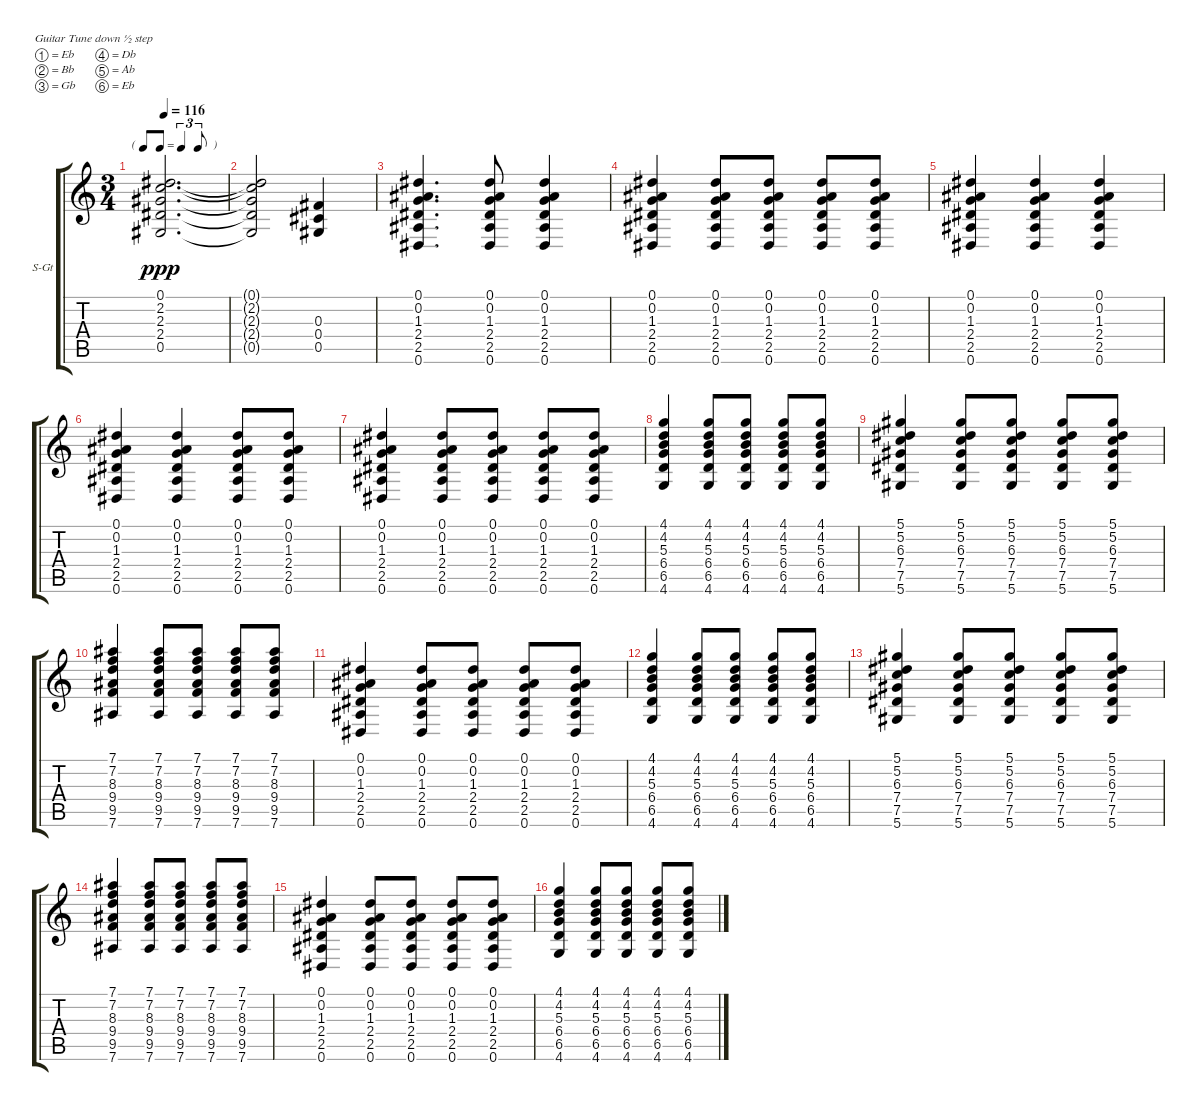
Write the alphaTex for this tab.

\bracketExtendMode groupsimilarinstruments
\firstSystemTrackNameOrientation horizontal
\otherSystemsTrackNameOrientation horizontal
\track ("Acoustic Guitar 2" "S-Gt") {instrument acousticgrandpiano}
\staff {score tabs}
\tuning (Eb4 Bb3 Gb3 Db3 Ab2 Eb2)
\displaytranspose 12
\ts (3 4)
\tf triplet8th
\tempo 116
\clef g2
\ks c
(0.1 2.2 2.3 2.4 0.5).2{d dy ppp} |
(0.1{t} 2.2{t} 2.3{t} 2.4{t} 0.5{t}).2 (0.3 0.4 0.5).4 |
(0.1 0.2 1.3 2.4 2.5 0.6).4{d} (0.1 0.2 1.3 2.4 2.5 0.6).8 (0.1 0.2 1.3 2.4 2.5 0.6).4 |
(0.1 0.2 1.3 2.4 2.5 0.6).4 (0.1 0.2 1.3 2.4 2.5 0.6).8 (0.1 0.2 1.3 2.4 2.5 0.6).8 (0.1 0.2 1.3 2.4 2.5 0.6).8 (0.1 0.2 1.3 2.4 2.5 0.6).8 |
(0.1 0.2 1.3 2.4 2.5 0.6).4 (0.1 0.2 1.3 2.4 2.5 0.6).4 (0.1 0.2 1.3 2.4 2.5 0.6).4 |
(0.1 0.2 1.3 2.4 2.5 0.6).4 (0.1 0.2 1.3 2.4 2.5 0.6).4 (0.1 0.2 1.3 2.4 2.5 0.6).8 (0.1 0.2 1.3 2.4 2.5 0.6).8 |
(0.1 0.2 1.3 2.4 2.5 0.6).4 (0.1 0.2 1.3 2.4 2.5 0.6).8 (0.1 0.2 1.3 2.4 2.5 0.6).8 (0.1 0.2 1.3 2.4 2.5 0.6).8 (0.1 0.2 1.3 2.4 2.5 0.6).8 |
(4.1 4.2 5.3 6.4 6.5 4.6).4 (4.1 4.2 5.3 6.4 6.5 4.6).8 (4.1 4.2 5.3 6.4 6.5 4.6).8 (4.1 4.2 5.3 6.4 6.5 4.6).8 (4.1 4.2 5.3 6.4 6.5 4.6).8 |
(5.1 5.2 6.3 7.4 7.5 5.6).4 (5.1 5.2 6.3 7.4 7.5 5.6).8 (5.1 5.2 6.3 7.4 7.5 5.6).8 (5.1 5.2 6.3 7.4 7.5 5.6).8 (5.1 5.2 6.3 7.4 7.5 5.6).8 |
(7.1 7.2 8.3 9.4 9.5 7.6).4 (7.1 7.2 8.3 9.4 9.5 7.6).8 (7.1 7.2 8.3 9.4 9.5 7.6).8 (7.1 7.2 8.3 9.4 9.5 7.6).8 (7.1 7.2 8.3 9.4 9.5 7.6).8 |
(0.1 0.2 1.3 2.4 2.5 0.6).4 (0.1 0.2 1.3 2.4 2.5 0.6).8 (0.1 0.2 1.3 2.4 2.5 0.6).8 (0.1 0.2 1.3 2.4 2.5 0.6).8 (0.1 0.2 1.3 2.4 2.5 0.6).8 |
(4.1 4.2 5.3 6.4 6.5 4.6).4 (4.1 4.2 5.3 6.4 6.5 4.6).8 (4.1 4.2 5.3 6.4 6.5 4.6).8 (4.1 4.2 5.3 6.4 6.5 4.6).8 (4.1 4.2 5.3 6.4 6.5 4.6).8 |
(5.1 5.2 6.3 7.4 7.5 5.6).4 (5.1 5.2 6.3 7.4 7.5 5.6).8 (5.1 5.2 6.3 7.4 7.5 5.6).8 (5.1 5.2 6.3 7.4 7.5 5.6).8 (5.1 5.2 6.3 7.4 7.5 5.6).8 |
(7.1 7.2 8.3 9.4 9.5 7.6).4 (7.1 7.2 8.3 9.4 9.5 7.6).8 (7.1 7.2 8.3 9.4 9.5 7.6).8 (7.1 7.2 8.3 9.4 9.5 7.6).8 (7.1 7.2 8.3 9.4 9.5 7.6).8 |
(0.1 0.2 1.3 2.4 2.5 0.6).4 (0.1 0.2 1.3 2.4 2.5 0.6).8 (0.1 0.2 1.3 2.4 2.5 0.6).8 (0.1 0.2 1.3 2.4 2.5 0.6).8 (0.1 0.2 1.3 2.4 2.5 0.6).8 |
(4.1 4.2 5.3 6.4 6.5 4.6).4 (4.1 4.2 5.3 6.4 6.5 4.6).8 (4.1 4.2 5.3 6.4 6.5 4.6).8 (4.1 4.2 5.3 6.4 6.5 4.6).8 (4.1 4.2 5.3 6.4 6.5 4.6).8
